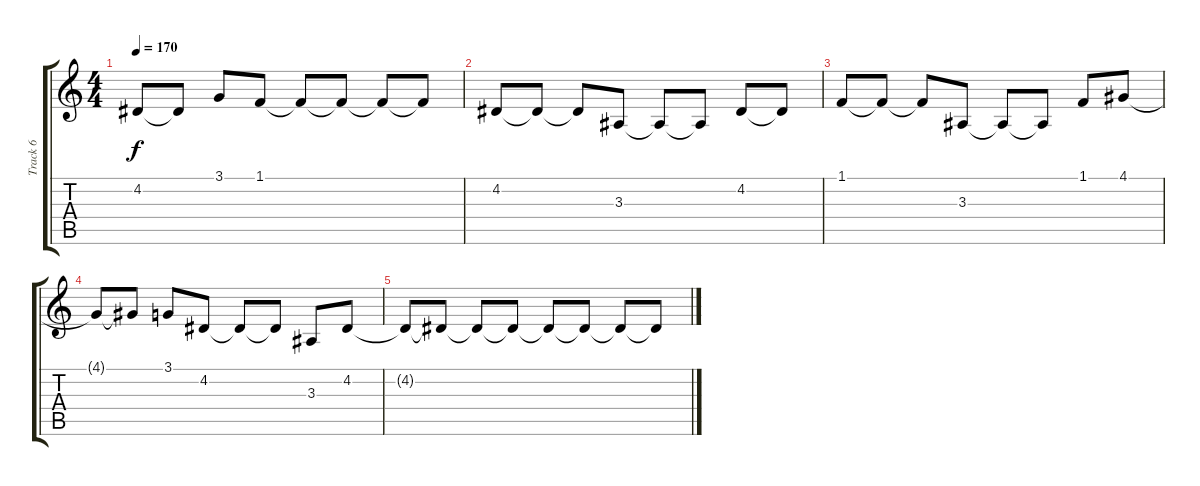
\track ("Track 6" "Track 6") {instrument lead1square}
\staff {score tabs}
\tuning (E4 B3 G3 D3 A2 E2) {hide}
\ts (4 4)
\tempo 170
\clef g2
\ks c
4.2{t}.8{dy f} 4.2{t}.8 3.1.8 1.1.8 1.1{t}.8 1.1{t}.8 1.1{t}.8 1.1{t}.8 |
4.2.8 4.2{t}.8 4.2{t}.8 3.3.8 3.3{t}.8 3.3{t}.8 4.2.8 4.2{t}.8 |
1.1.8 1.1{t}.8 1.1{t}.8 3.3.8 3.3{t}.8 3.3{t}.8 1.1.8 4.1.8 |
4.1{t}.8 4.1{t}.8 3.1.8 4.2.8 4.2{t}.8 4.2{t}.8 3.3.8 4.2.8 |
4.2{t}.8 4.2{t}.8 4.2{t}.8 4.2{t}.8 4.2{t}.8 4.2{t}.8 4.2{t}.8 4.2{t}.8
